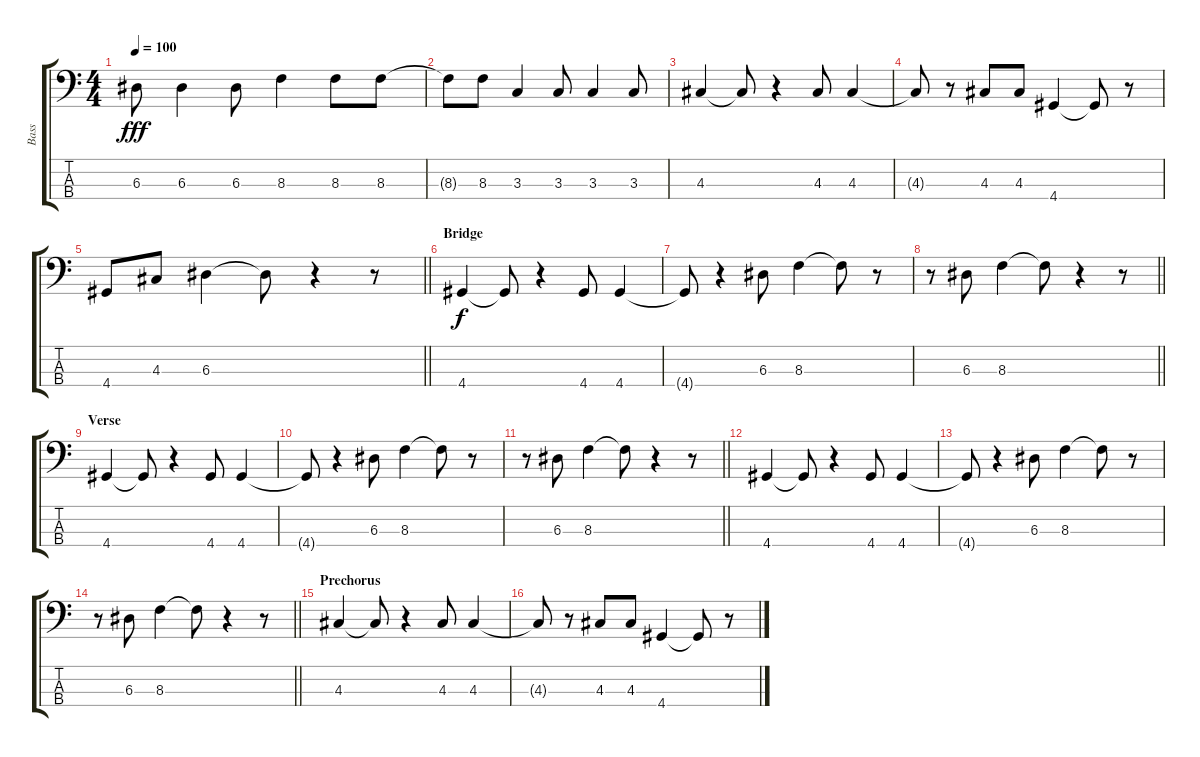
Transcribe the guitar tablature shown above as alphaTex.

\track ("Bass" "Bass") {instrument electricbassfinger}
\staff {score tabs}
\tuning (G2 D2 A1 E1) {hide}
\ts (4 4)
\tempo 100
\clef f4
\ks c
6.3.8{dy fff} 6.3.4 6.3.8 8.3.4 8.3.8 8.3.8 |
8.3{t}.8 8.3.8 3.3.4 3.3.8 3.3.4 3.3.8 |
4.3.4 4.3{t}.8 r.4 4.3.8 4.3.4 |
4.3{t}.8 r.8 4.3.8 4.3.8 4.4.4 4.4{t}.8 r.8 |
\barLineRight lightlight
4.4.8 4.3.8 6.3.4 6.3{t}.8 r.4 r.8 |
\section ("" "Bridge")
4.4.4{dy f} 4.4{t}.8 r.4 4.4.8 4.4.4 |
4.4{t}.8 r.4 6.3.8 8.3.4 8.3{t}.8 r.8 |
\barLineRight lightlight
r.8 6.3.8 8.3.4 8.3{t}.8 r.4 r.8 |
\section ("" "Verse")
4.4.4 4.4{t}.8 r.4 4.4.8 4.4.4 |
4.4{t}.8 r.4 6.3.8 8.3.4 8.3{t}.8 r.8 |
\barLineRight lightlight
r.8 6.3.8 8.3.4 8.3{t}.8 r.4 r.8 |
4.4.4 4.4{t}.8 r.4 4.4.8 4.4.4 |
4.4{t}.8 r.4 6.3.8 8.3.4 8.3{t}.8 r.8 |
\barLineRight lightlight
r.8 6.3.8 8.3.4 8.3{t}.8 r.4 r.8 |
\section ("" "Prechorus")
4.3.4 4.3{t}.8 r.4 4.3.8 4.3.4 |
4.3{t}.8 r.8 4.3.8 4.3.8 4.4.4 4.4{t}.8 r.8
